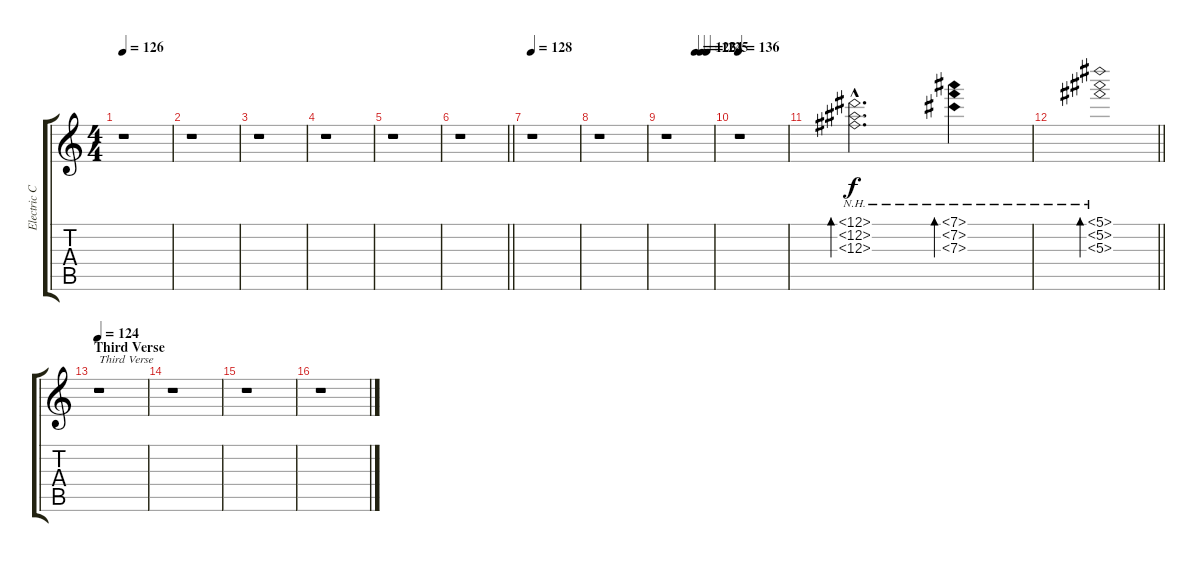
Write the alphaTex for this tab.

\track ("Electric Clean " "Electric C") {instrument electricguitarjazz}
\staff {score tabs}
\tuning (Eb4 Bb3 Gb3 Db3 Ab2 Eb2) {hide}
\ts (4 4)
\tempo 126
\clef g2
\ks c
r.1{dy f} |
r.1 |
r.1 |
r.1 |
r.1 |
\barLineRight lightlight
r.1 |
\tempo 128
r.1 |
r.1 |
\tempo (123 0.625)
\tempo (124 0.75)
\tempo (125 0.875)
r.1 |
\tempo 136
r.1 |
(12.1{nh hac} 12.2{nh hac} 12.3{nh hac}).2{d bd 240} (7.1{nh} 7.2{nh} 7.3{nh}).4{bd 240} |
\barLineRight lightlight
(5.1{nh} 5.2{nh} 5.3{nh}).1{bd 240} |
\section ("" "Third Verse")
\tempo 124
r.1{txt "Third Verse"} |
r.1 |
r.1 |
r.1
